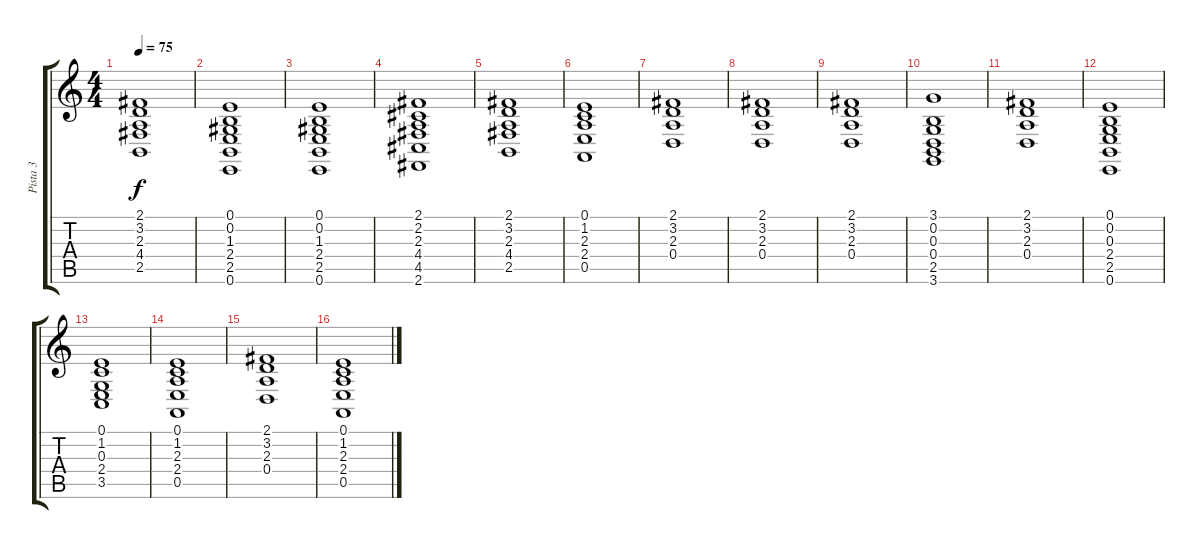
\track ("Pista 3" "Pista 3") {instrument brightacousticpiano}
\staff {score tabs}
\tuning (E4 B3 G3 D3 A2 E2) {hide}
\ts (4 4)
\tempo 75
\clef g2
\ks c
(2.1 3.2 2.3 4.4 2.5).1{dy f} |
(0.1 0.2 1.3 2.4 2.5 0.6).1 |
(0.1 0.2 1.3 2.4 2.5 0.6).1 |
(2.1 2.2 2.3 4.4 4.5 2.6).1 |
(2.1 3.2 2.3 4.4 2.5).1 |
(0.1 1.2 2.3 2.4 0.5).1 |
(2.1 3.2 2.3 0.4).1 |
(2.1 3.2 2.3 0.4).1 |
(2.1 3.2 2.3 0.4).1 |
(3.1 0.2 0.3 0.4 2.5 3.6).1 |
(2.1 3.2 2.3 0.4).1 |
(0.1 0.2 0.3 2.4 2.5 0.6).1 |
(0.1 1.2 0.3 2.4 3.5).1 |
(0.1 1.2 2.3 2.4 0.5).1 |
(2.1 3.2 2.3 0.4).1 |
(0.1 1.2 2.3 2.4 0.5).1
